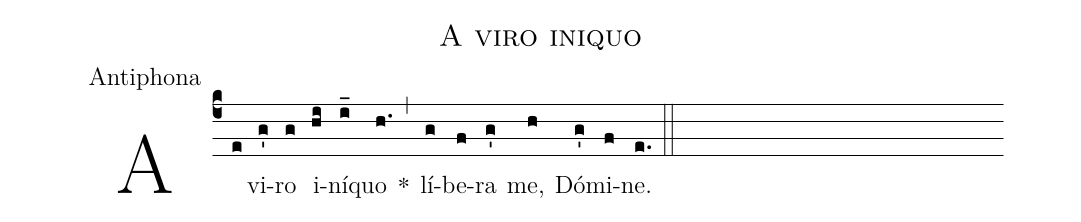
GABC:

name:A viro iniquo;
office-part:Antiphona;
%%
(c4)A(e) vi(g')ro(g) i(hi)ní(i_)quo(h.) *(,) lí(g)be(f)ra(g') me,(h) Dó(g')mi(f)ne.(e.) (::)
